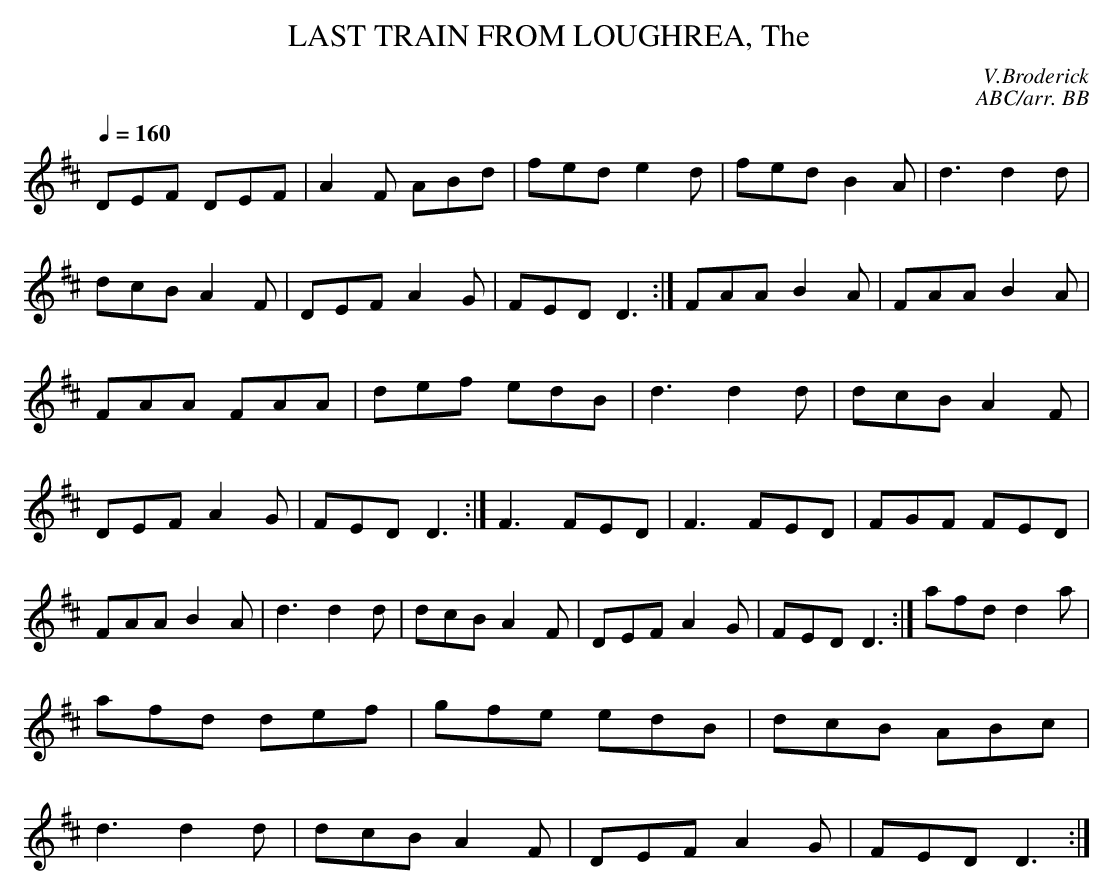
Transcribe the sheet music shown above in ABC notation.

X:1
T:LAST TRAIN FROM LOUGHREA, The  \
C:V.Broderick\
C:ABC/arr. BB\
Q:1/4=160\
M:6/8\
L:1/8\
K:D\
DEF DEF|A2F ABd|fed e2d|fed B2A|\
d3 d2d|dcB A2F|DEF A2G|FED D3:|\
FAA B2A|FAA B2A|FAA FAA|def edB|\
d3 d2d|dcB A2F|DEF A2G|FED D3:|\
F3 FED|F3 FED|FGF FED|FAA B2A|\
d3 d2d|dcB A2F|DEF A2G|FED D3:|\
afd d2a|afd def|gfe edB|dcB ABc|\
d3 d2d|dcB A2F|DEF A2G|FED D3:|\
\
\
